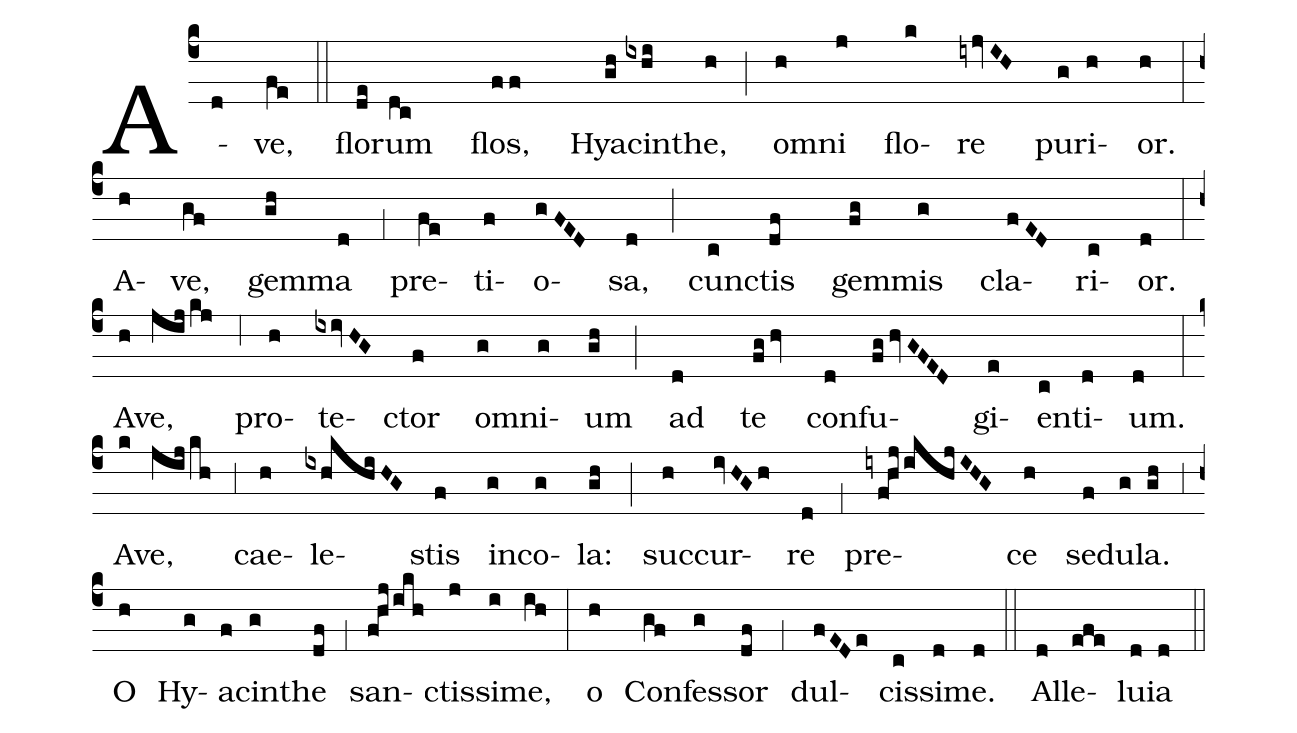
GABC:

%%
(c4)A(d)ve,(fe) (::) flo(de)rum(dc) flos,(ff) Hya(gh)cin(ixhi)the,(h) (;)
om(h)ni(j) flo(k)re(iyjvIH) pu(g)ri(h)or.(h) (:) (z)
A(h)ve,(gf) gem(gh)ma(d) (,1) pre(fe)ti(f)o(gFED)sa,(d) (;)
cun(c)ctis(df) gem(fg)mis(g) cla(fED)ri(c)or.(d) (:) (z)
A(h)ve,(jijkj) (,6) pro(h)te(ixivHG)ctor(f) om(g)ni(g)um(gh) (;)
ad(d) te(fghv) con(d)fu(fghvGFED)gi(e)en(c)ti(d)um.(d) (:) (z)
A(k)ve,(jijkh) (,3) cae(h)le(ixhkhiHG)stis(f) in(g)co(g)la:(gh) (;)
suc(h)cur(ivHGh)re(d) (,1) pre(iyfhjikhjIHG)ce(h) se(f)du(g)la.(gh) (,3) (z)
O(h) Hy(g)a(f)cin(g)the(df) (,1) san(fhjikh)ctis(j)si(i)me,(ih) (:)
o(h) Con(gf)fes(g)sor(df) (,1) dul(fEDe)cis(c)si(d)me.(d) (::) Al(d)le(efe)lu(d)ia(d) (::) (z)
